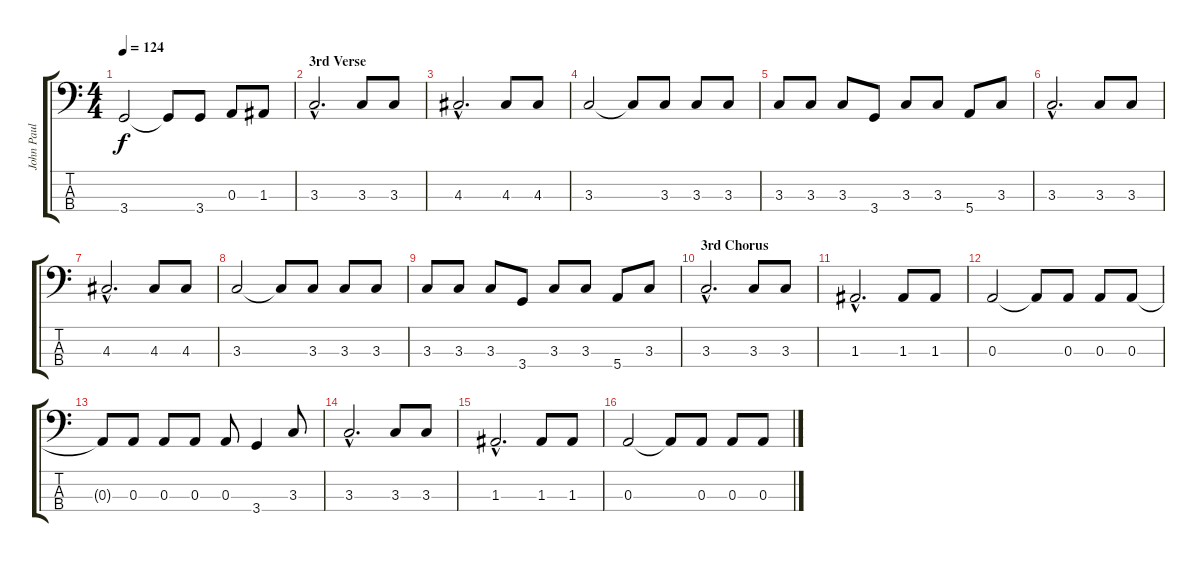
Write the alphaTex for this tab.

\track ("John Paul Jones" "John Paul ") {instrument electricbassfinger}
\staff {score tabs}
\tuning (G2 D2 A1 E1) {hide}
\ts (4 4)
\tempo 124
\clef f4
\ks c
3.4.2{dy f} 3.4{t}.8 3.4.8 0.3.8 1.3.8 |
\section ("" "3rd Verse")
3.3{hac}.2{d} 3.3.8 3.3.8 |
4.3{hac}.2{d} 4.3.8 4.3.8 |
3.3.2 3.3{t}.8 3.3.8 3.3.8 3.3.8 |
3.3.8 3.3.8 3.3.8 3.4.8 3.3.8 3.3.8 5.4.8 3.3.8 |
3.3{hac}.2{d} 3.3.8 3.3.8 |
4.3{hac}.2{d} 4.3.8 4.3.8 |
3.3.2 3.3{t}.8 3.3.8 3.3.8 3.3.8 |
3.3.8 3.3.8 3.3.8 3.4.8 3.3.8 3.3.8 5.4.8 3.3.8 |
\section ("" "3rd Chorus")
3.3{hac}.2{d} 3.3.8 3.3.8 |
1.3{hac}.2{d} 1.3.8 1.3.8 |
0.3.2 0.3{t}.8 0.3.8 0.3.8 0.3.8 |
0.3{t}.8 0.3.8 0.3.8 0.3.8 0.3.8 3.4.4 3.3.8 |
3.3{hac}.2{d} 3.3.8 3.3.8 |
1.3{hac}.2{d} 1.3.8 1.3.8 |
0.3.2 0.3{t}.8 0.3.8 0.3.8 0.3.8
